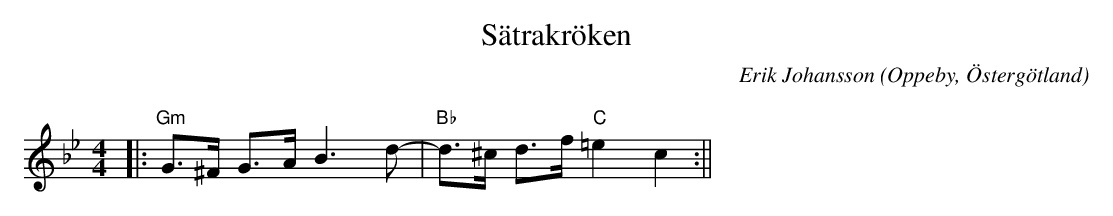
X:1
T:Sätrakröken
C:Erik Johansson
O:Oppeby, Östergötland
Q:130
M:4/4
L:1/8
K:Gm
|:"Gm"G>^F G>A B3 d-|"Bb" d>^c d>f"C" =e2 c2 :||
